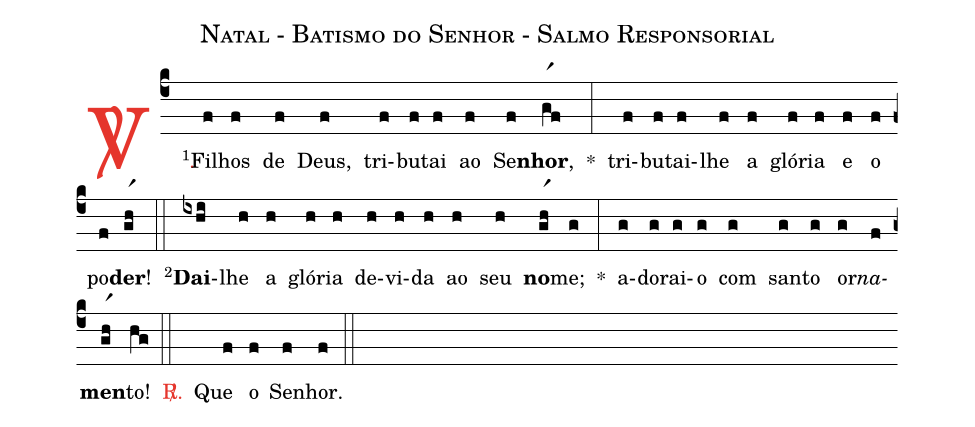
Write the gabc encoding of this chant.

name: Natal - Batismo do Senhor - Salmo Responsorial;
%%
(c4)

<c><sp>V/</sp>.</c>() <v>\VSup{1}</v>Fi(f)lhos(f) de(f) Deus,(f) tri(f)bu(f)tai(f) ao(f) Se(f)<b>nhor</b>,(gr1f) *(:)
tri(f)bu(f)tai-(f)lhe(f) a(f) gló(f)ria(f) e(f) o(f) po(f)<b>der</b>!(gr1h)

(::)

<v>\VSup{2}</v><b>Dai</b>-(ixhi)lhe(h) a(h) gló(h)ria(h) de(h)vi(h)da(h) ao(h) seu(h) <b>no</b>(gr1h)me;(g) *(:)
a(g)do(g)rai-(g)o(g) com(g) san(g)to(g) or(g)<i>na</i>(f)<b>men</b>(gr1h)to!(hg)

(::)

<c><sp>R/</sp>.</c>() Que(f) o(f) Se(f)nhor.(f)

(::)
